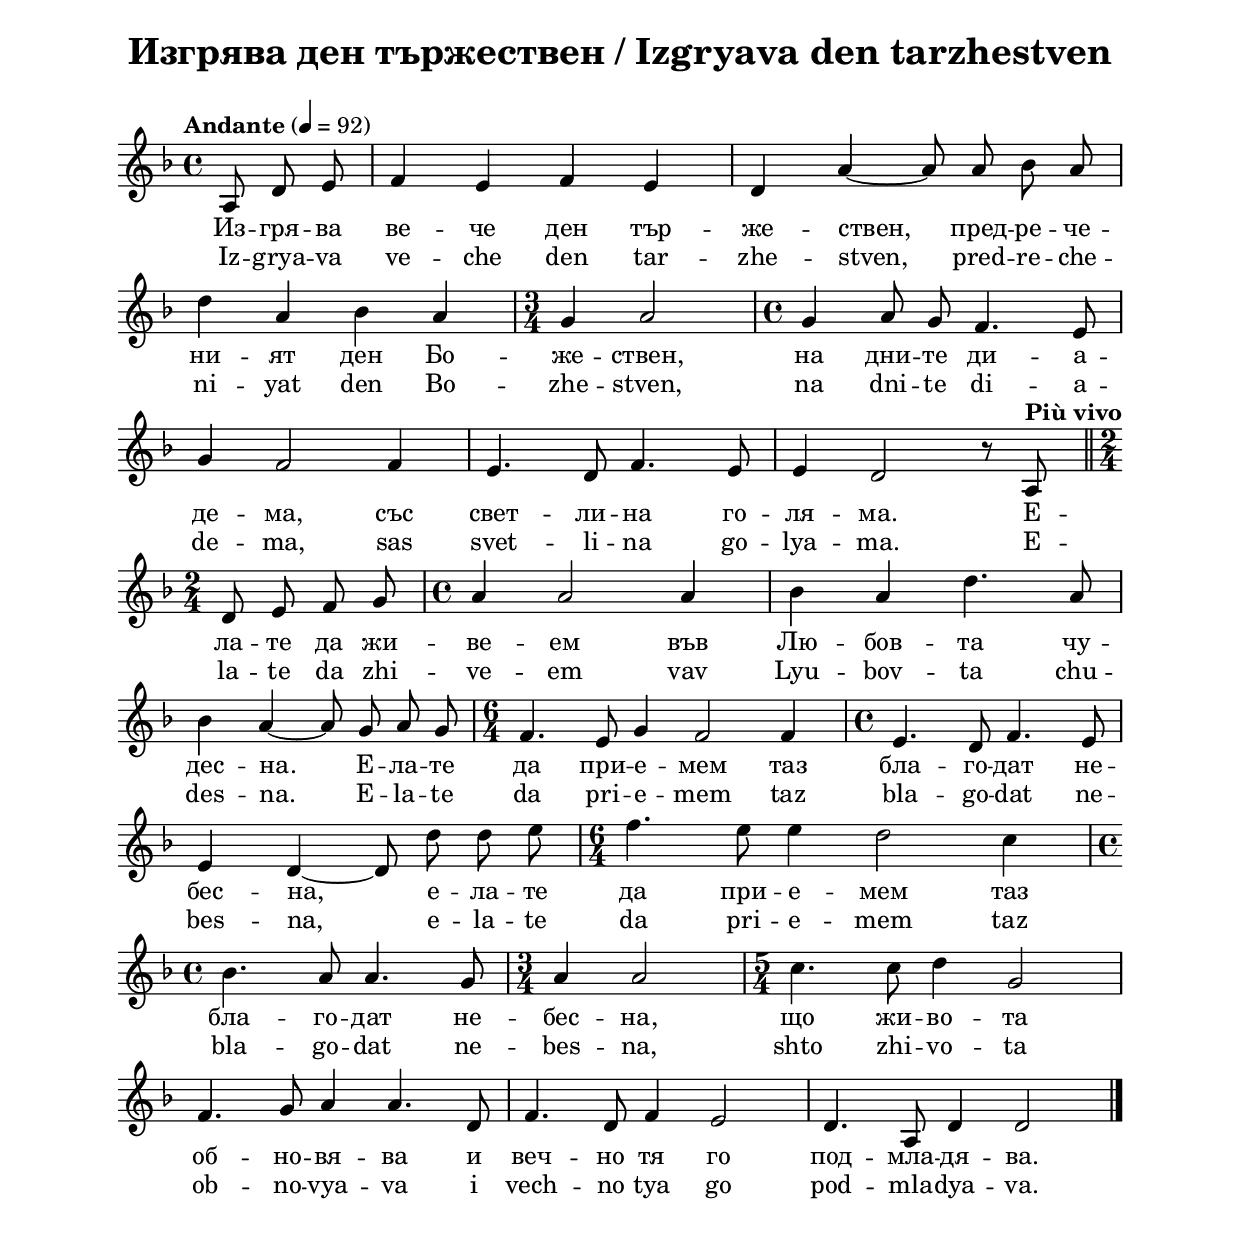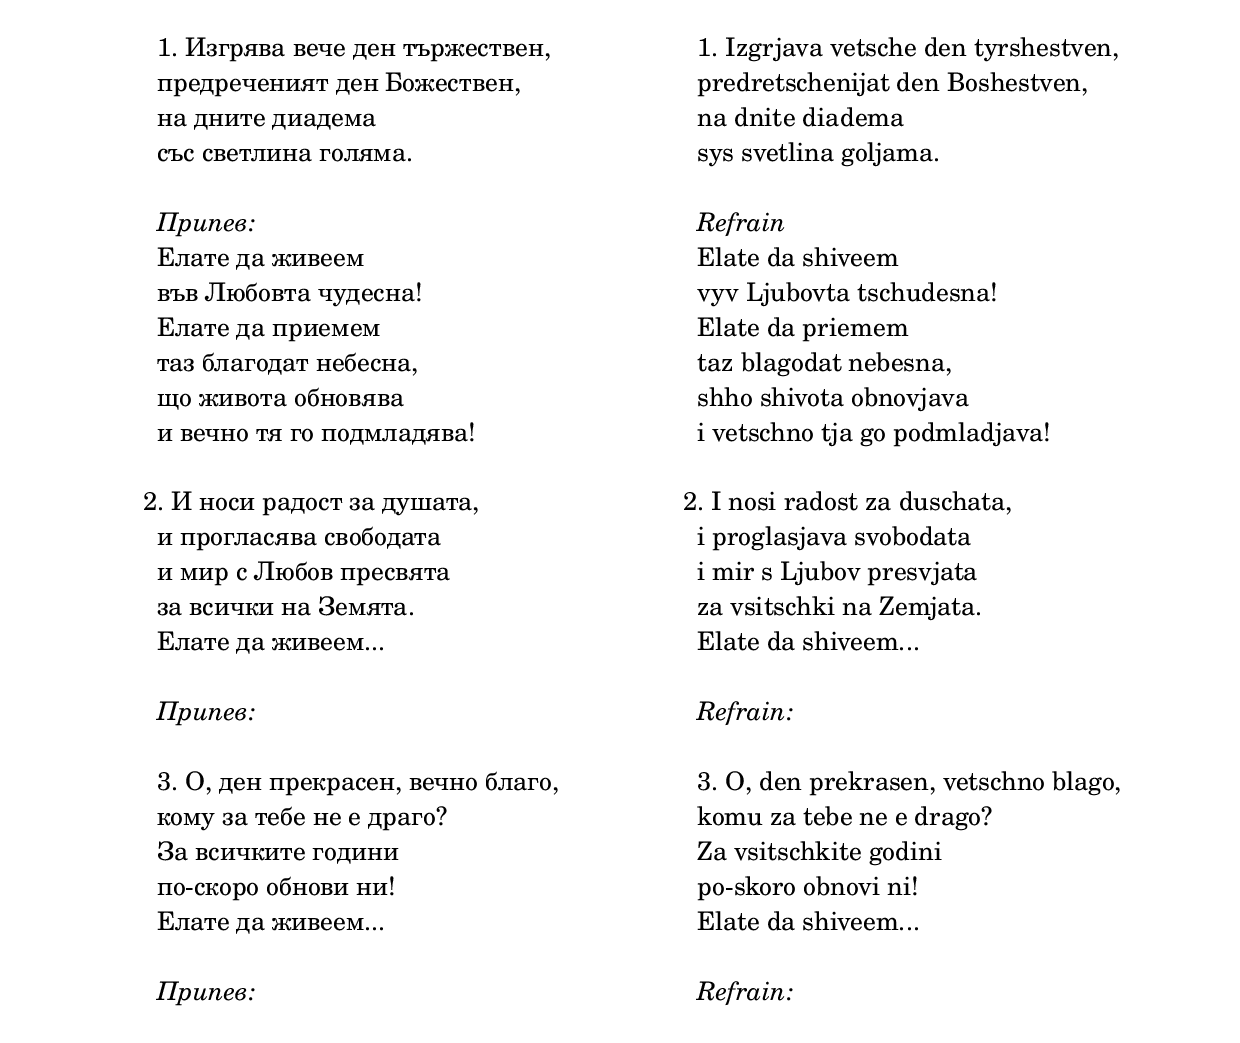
\version "2.18.2"

\paper {
  print-all-headers = ##t
  print-page-number = ##f 
  left-margin = 2\cm
  right-margin = 2\cm
  ragged-bottom = ##t % do not spread the staves to fill the whole vertical space
}

\header {
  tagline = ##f
}

\bookpart {
\score{
  \layout { 
    indent = 0.0\cm % remove first line indentation
    ragged-last = ##f % do spread last line to fill the whole space
    \context {
      \Score
      \omit BarNumber %remove bar numbers
    } % context
  } % layout

  \new Voice \absolute  {
  \clef treble
  \key d \minor
  \time 4/4 \tempo "Andante" 4 = 92
  \autoBeamOff
  \partial 4.
  
  a8 d'8 e'8 |f'4 e'4 f'4 e'4 |d'4 a'4 ~ a'8 a'8 bes'8 a'8 \break |   
  d''4 a'4 bes'4 a'4 |\time 3/4  g'4 a'2 | \time 4/4  g'4 a'8 g'8 f'4. e'8 \break
  g'4 f'2 f'4 |  e'4. d'8 f'4. e'8 | e'4 d'2 r8 \tempo "Più vivo" a8 | \bar "||" \time 2/4 \break
  d'8 e'8 f'8 g'8 | \time 4/4  a'4 a'2 a'4 | bes'4 a'4 d''4. a'8 \break |
  bes'4 a'4 ~ a'8 g'8 a'8 g'8 |  \time 6/4  f'4. e'8 g'4 f'2 f'4 | \time 4/4  e'4. d'8 f'4. e'8 \break |
  e'4 d'4 ~ d'8 d''8 d''8 e''8 | \time 6/4  f''4. e''8 e''4 d''2 c''4 \break
  \time 4/4  bes'4. a'8 a'4. g'8 |  \time 3/4  a'4 a'2 | \time 5/4  c''4. c''8 d''4 g'2 \break |
  f'4. g'8 a'4 a'4. d'8 | f'4. d'8 f'4 e'2 | d'4. a8 d'4 d'2 \bar "|." \pageBreak
  }
  
  \addlyrics {
  Из -- гря -- ва ве -- че ден тър -- же -- ствен, пред -- ре -- че 
   -- ни -- ят ден Бо -- же -- ствен, на дни --
  те ди -- а -- де -- ма, със свет -- ли -- на го
  -- ля -- ма. Е -- ла -- те да жи -- ве -- ем във
  Лю -- бов -- та чу -- дес -- на. Е -- ла -- те
  да при -- е -- мем таз бла -- го -- дат не --
  бес -- на, е -- ла -- те да при -- е -- мем таз
  бла -- го -- дат не -- бес -- на, що жи -- во --
  та об -- но -- вя -- ва и веч -- но тя го под
  -- мла -- дя -- ва.  
  }

  \addlyrics {
  Iz -- grya -- va ve -- che den tar -- zhe -- stven, pred -- re -- che 
   -- ni -- yat den Bo -- zhe -- stven, na dni --
  te di -- a -- de -- ma, sas svet -- li -- na go
  -- lya -- ma. E -- la -- te da zhi -- ve -- em vav
  Lyu -- bov -- ta chu -- des -- na. E -- la -- te
  da pri -- e -- mem taz bla -- go -- dat ne --
  bes -- na, e -- la -- te da pri -- e -- mem taz
  bla -- go -- dat ne -- bes -- na, shto zhi -- vo --
  ta ob -- no -- vya -- va i vech -- no tya go pod
  -- mla -- dya -- va.  
  }

  \header {
    title = "Изгрява ден тържествен / Izgryava den tarzhestven"
  }

} % score

\markup {  \vspace #1.9 }

\markup {
    \hspace #1
    \fontsize #+1 {
    \column {
      \line { "   "1. Изгрява вече ден тържествен, }
\line {   "   " предреченият ден Божествен, }
\line {   "   " на дните диадема}
\line {   "   " със светлина голяма. }

\line { " " }
       \line { "   " \italic {Припев: } }
\line {   "   " Елате да живеем }
\line {   "   " във Любовта чудесна! }
\line {   "   " Елате да приемем}
\line {   "   " таз благодат небесна, }
\line {   "   " що живота обновява}
\line {   "   " и вечно тя го подмладява! }
 
 \line { " " }
\line { " "2. И носи радост за душата, }
\line {   "   " и прогласява свободата}
\line {   "   " и мир с Любов пресвята}
\line {   "   " за всички на Земята. }
\line {   "   " Елате да живеем... }

\line { " " }
       \line { "   " \italic {Припев: } }
       
 \line { " " }
\line {   "   "3.  О, ден прекрасен, вечно благо, }
\line {   "   " кому за тебе не е драго? }
\line {   "   " За всичките години}
\line {   "   " по-скоро обнови ни! }
\line {   "   " Елате да живеем... }

\line { " " }
       \line { "   " \italic {Припев: } }

     
    }
    
   \hspace #10 {
    
    \column  {
       
     \line { "   "1. Izgrjava vetsche den tyrshestven, }
\line {   "   " predretschenijat den Boshestven, }
\line {   "   " na dnite diadema}
\line {   "   " sys svetlina goljama. }

\line { " " }
       \line { "   " \italic {Refrain } }
\line {   "   " Elate da shiveem }
\line {   "   " vyv Ljubovta tschudesna! }
\line {   "   " Elate da priemem}
\line {   "   " taz blagodat nebesna, }
\line {   "   " shho shivota obnovjava}
\line {   "   " i vetschno tja go podmladjava! }
 
 \line { " " }
\line { " "2. I nosi radost za duschata, }
\line {   "   " i proglasjava svobodata}
\line {   "   " i mir s Ljubov presvjata}
\line {   "   " za vsitschki na Zemjata. }
\line {   "   " Elate da shiveem... }

\line { " " }
       \line { "   " \italic {Refrain: } }
       
 \line { " " }
\line {   "   "3.  O, den prekrasen, vetschno blago, }
\line {   "   " komu za tebe ne e drago? }
\line {   "   " Za vsitschkite godini}
\line {   "   " po-skoro obnovi ni! }
\line {   "   " Elate da shiveem... }

\line { " " }
       \line { "   " \italic {Refrain: } }
    }    
    }
    }
}
 

} % bookpart
